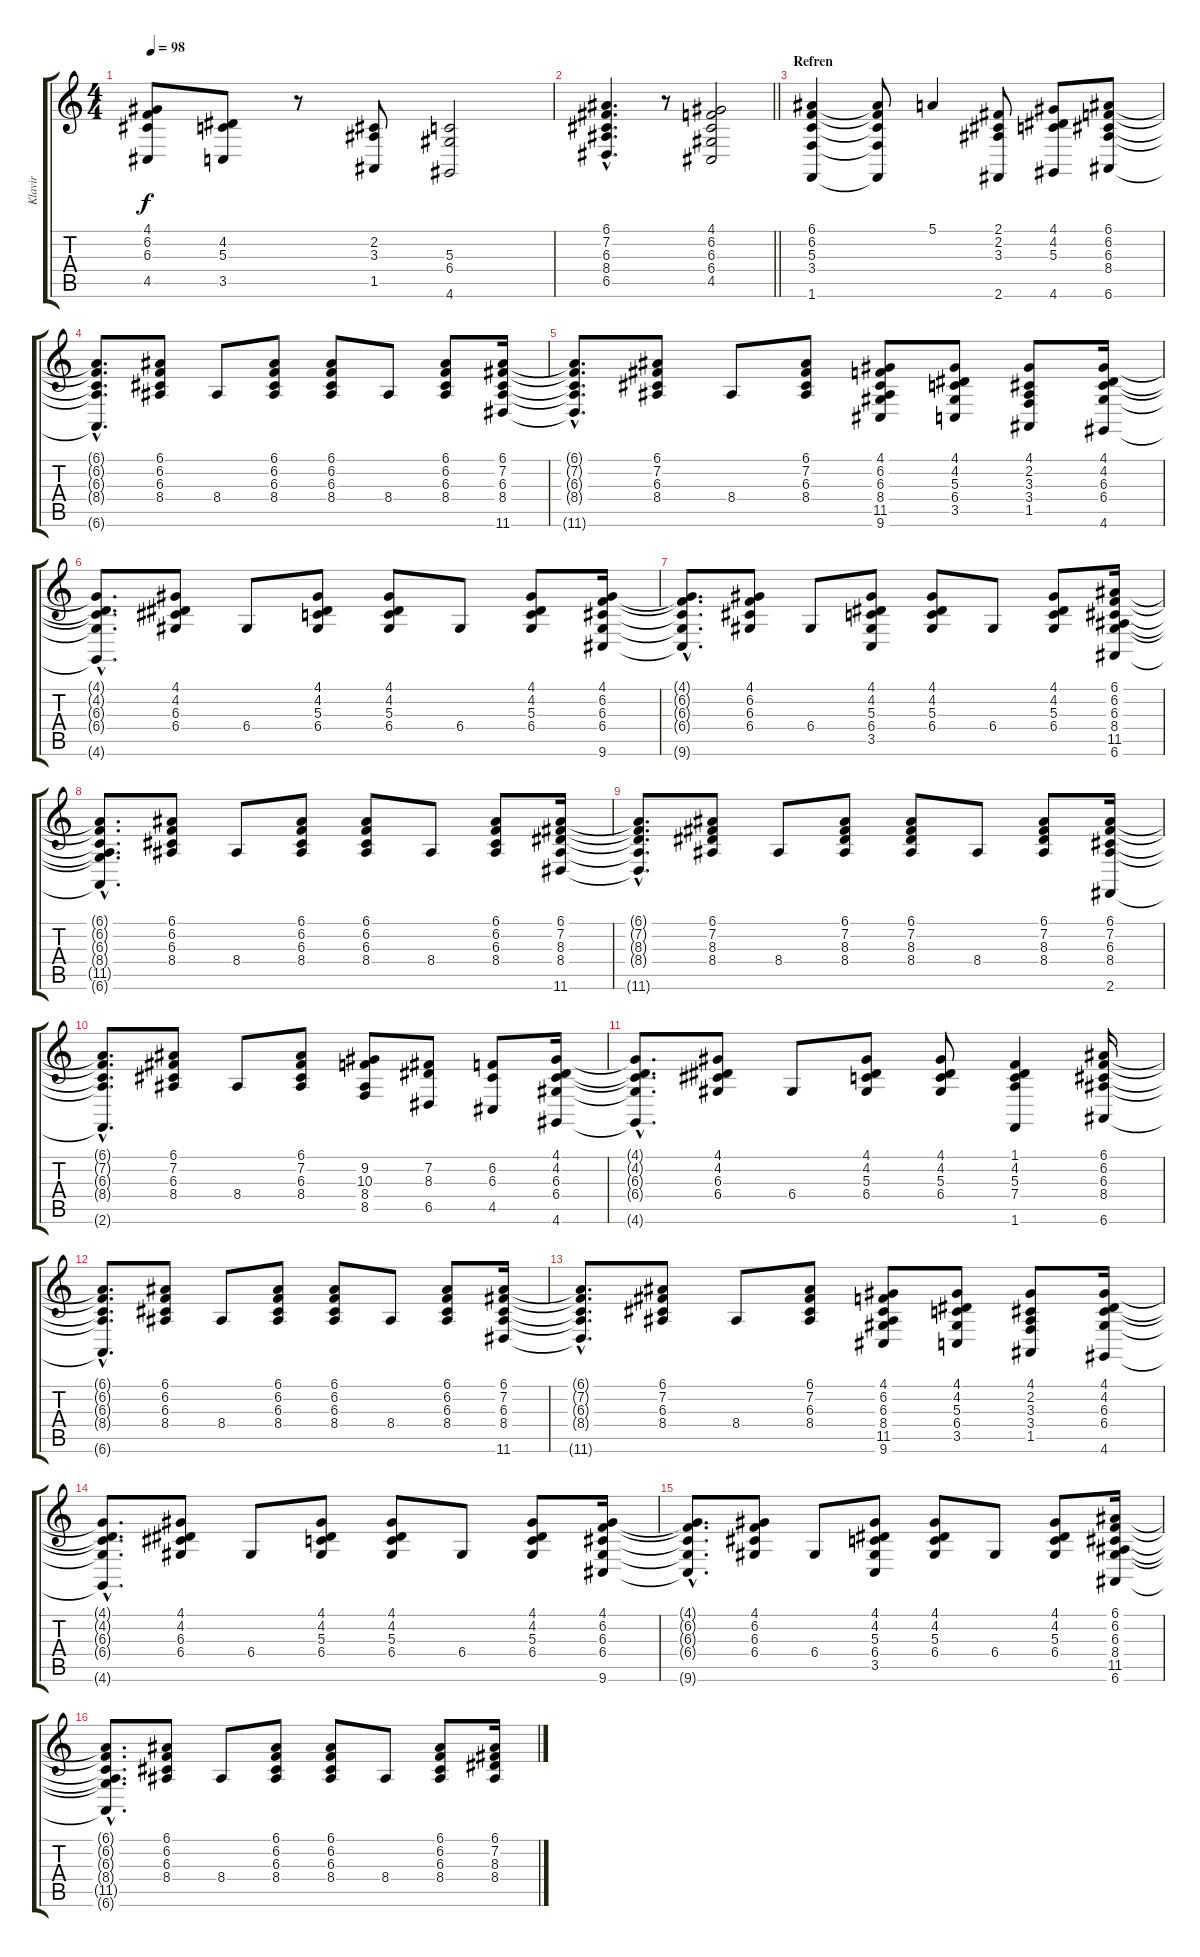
\track ("Klavir" "Klavir") {instrument acousticgrandpiano}
\staff {score tabs}
\tuning (E4 B3 G3 D3 A2 E2) {hide}
\ts (4 4)
\tempo 98
\clef g2
\ks c
(4.1 6.2 6.3 4.5).8{dy f} (4.2 5.3 3.5).8 r.8 (2.2 3.3 1.5).8 (5.3 6.4 4.6).2 |
\barLineRight lightlight
(6.1{hac} 7.2{hac} 6.3{hac} 8.4{hac} 6.5{hac}).4{d} r.8 (4.1 6.2 6.3 6.4 4.5).2 |
\section ("" "Refren")
(6.1 6.2 5.3 3.4 1.6).4 (6.1{t} 6.2{t} 5.3{t} 3.4{t} 1.6{t}).8 5.1.4 (2.1 2.2 3.3 2.6).8 (4.1 4.2 5.3 4.6).8 (6.1 6.2 6.3 8.4 6.6).8 |
(6.1{hac t} 6.2{hac t} 6.3{hac t} 8.4{hac t} 6.6{hac t}).8{d} (6.1 6.2 6.3 8.4).8 8.4.8 (6.1 6.2 6.3 8.4).8 (6.1 6.2 6.3 8.4).8 8.4.8 (6.1 6.2 6.3 8.4).8 (6.1 7.2 6.3 8.4 11.6).16 |
(6.1{hac t} 7.2{hac t} 6.3{hac t} 8.4{hac t} 11.6{hac t}).8{d} (6.1 7.2 6.3 8.4).8 8.4.8 (6.1 7.2 6.3 8.4).8 (4.1 6.2 6.3 8.4 11.5 9.6).8 (4.1 4.2 5.3 6.4 3.5).8 (4.1 2.2 3.3 3.4 1.5).8 (4.1 4.2 6.3 6.4 4.6).16 |
(4.1{hac t} 4.2{hac t} 6.3{hac t} 6.4{hac t} 4.6{hac t}).8{d} (4.1 4.2 6.3 6.4).8 6.4.8 (4.1 4.2 5.3 6.4).8 (4.1 4.2 5.3 6.4).8 6.4.8 (4.1 4.2 5.3 6.4).8 (4.1 6.2 6.3 6.4 9.6).16 |
(4.1{hac t} 6.2{hac t} 6.3{hac t} 6.4{hac t} 9.6{hac t}).8{d} (4.1 6.2 6.3 6.4).8 6.4.8 (4.1 4.2 5.3 6.4 3.5).8 (4.1 4.2 5.3 6.4).8 6.4.8 (4.1 4.2 5.3 6.4).8 (6.1 6.2 6.3 8.4 11.5 6.6).16 |
(6.1{hac t} 6.2{hac t} 6.3{hac t} 8.4{hac t} 11.5{hac t} 6.6{hac t}).8{d} (6.1 6.2 6.3 8.4).8 8.4.8 (6.1 6.2 6.3 8.4).8 (6.1 6.2 6.3 8.4).8 8.4.8 (6.1 6.2 6.3 8.4).8 (6.1 7.2 8.3 8.4 11.6).16 |
(6.1{hac t} 7.2{hac t} 8.3{hac t} 8.4{hac t} 11.6{hac t}).8{d} (6.1 7.2 8.3 8.4).8 8.4.8 (6.1 7.2 8.3 8.4).8 (6.1 7.2 8.3 8.4).8 8.4.8 (6.1 7.2 8.3 8.4).8 (6.1 7.2 6.3 8.4 2.6).16 |
(6.1{hac t} 7.2{hac t} 6.3{hac t} 8.4{hac t} 2.6{hac t}).8{d} (6.1 7.2 6.3 8.4).8 8.4.8 (6.1 7.2 6.3 8.4).8 (9.2 10.3 8.4 8.5).8 (7.2 8.3 6.5).8 (6.2 6.3 4.5).8 (4.1 4.2 6.3 6.4 4.6).16 |
(4.1{hac t} 4.2{hac t} 6.3{hac t} 6.4{hac t} 4.6{hac t}).8{d} (4.1 4.2 6.3 6.4).8 6.4.8 (4.1 4.2 5.3 6.4).8 (4.1 4.2 5.3 6.4).8 (1.1 4.2 5.3 7.4 1.6).4 (6.1 6.2 6.3 8.4 6.6).16 |
(6.1{hac t} 6.2{hac t} 6.3{hac t} 8.4{hac t} 6.6{hac t}).8{d} (6.1 6.2 6.3 8.4).8 8.4.8 (6.1 6.2 6.3 8.4).8 (6.1 6.2 6.3 8.4).8 8.4.8 (6.1 6.2 6.3 8.4).8 (6.1 7.2 6.3 8.4 11.6).16 |
(6.1{hac t} 7.2{hac t} 6.3{hac t} 8.4{hac t} 11.6{hac t}).8{d} (6.1 7.2 6.3 8.4).8 8.4.8 (6.1 7.2 6.3 8.4).8 (4.1 6.2 6.3 8.4 11.5 9.6).8 (4.1 4.2 5.3 6.4 3.5).8 (4.1 2.2 3.3 3.4 1.5).8 (4.1 4.2 6.3 6.4 4.6).16 |
(4.1{hac t} 4.2{hac t} 6.3{hac t} 6.4{hac t} 4.6{hac t}).8{d} (4.1 4.2 6.3 6.4).8 6.4.8 (4.1 4.2 5.3 6.4).8 (4.1 4.2 5.3 6.4).8 6.4.8 (4.1 4.2 5.3 6.4).8 (4.1 6.2 6.3 6.4 9.6).16 |
(4.1{hac t} 6.2{hac t} 6.3{hac t} 6.4{hac t} 9.6{hac t}).8{d} (4.1 6.2 6.3 6.4).8 6.4.8 (4.1 4.2 5.3 6.4 3.5).8 (4.1 4.2 5.3 6.4).8 6.4.8 (4.1 4.2 5.3 6.4).8 (6.1 6.2 6.3 8.4 11.5 6.6).16 |
(6.1{hac t} 6.2{hac t} 6.3{hac t} 8.4{hac t} 11.5{hac t} 6.6{hac t}).8{d} (6.1 6.2 6.3 8.4).8 8.4.8 (6.1 6.2 6.3 8.4).8 (6.1 6.2 6.3 8.4).8 8.4.8 (6.1 6.2 6.3 8.4).8 (6.1 7.2 8.3 8.4).16
